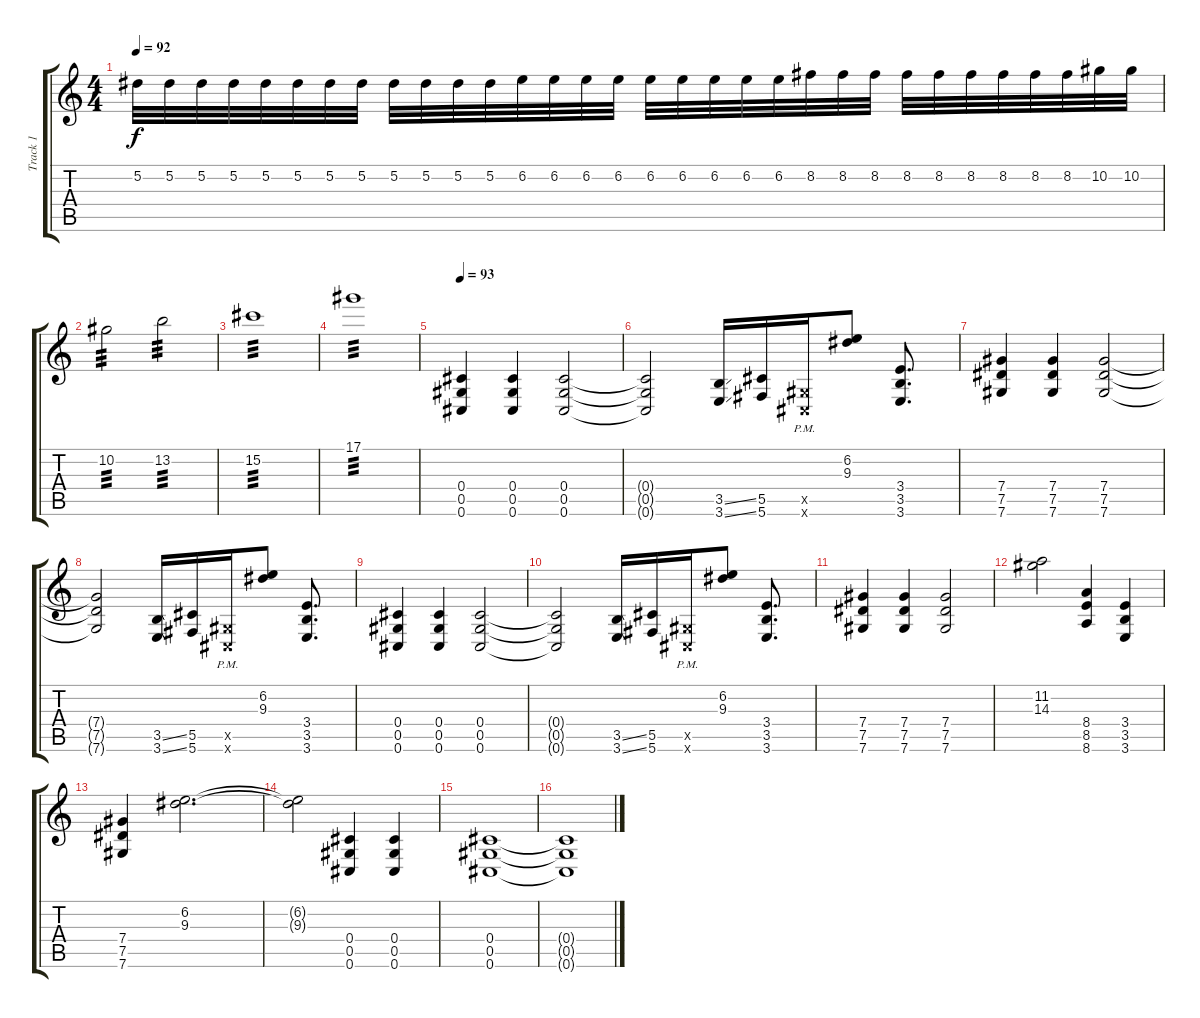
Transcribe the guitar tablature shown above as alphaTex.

\track ("Track 1" "Track 1") {instrument overdrivenguitar}
\staff {score tabs}
\tuning (Eb4 Bb3 Gb3 Db3 Ab2 Db2) {hide}
\ts (4 4)
\tempo 92
\clef g2
\ks c
5.2.32{dy f} 5.2.32 5.2.32 5.2.32 5.2.32 5.2.32 5.2.32 5.2.32 5.2.32 5.2.32 5.2.32 5.2.32 6.2.32 6.2.32 6.2.32 6.2.32 6.2.32 6.2.32 6.2.32 6.2.32 6.2.32 8.2.32 8.2.32 8.2.32 8.2.32 8.2.32 8.2.32 8.2.32 8.2.32 8.2.32 10.2.32 10.2.32 |
10.2.2{tp 3} 13.2.2{tp 3} |
15.2.1{tp 3} |
17.1.1{tp 3} |
\tempo 93
(0.4 0.5 0.6).4 (0.4 0.5 0.6).4 (0.4 0.5 0.6).2 |
(0.4{t} 0.5{t} 0.6{t}).2 (3.5{ss} 3.6{ss}).16{instrument distortionguitar} (5.5 5.6).16 (0.5{x} 0.6{pm x}).16 (6.2 9.3).8 (3.4 3.5 3.6).8{d} |
(7.4 7.5 7.6).4 (7.4 7.5 7.6).4 (7.4 7.5 7.6).2 |
(7.4{t} 7.5{t} 7.6{t}).2 (3.5{ss} 3.6{ss}).16{instrument distortionguitar} (5.5 5.6).16 (0.5{x} 0.6{pm x}).16 (6.2 9.3).8 (3.4 3.5 3.6).8{d} |
(0.4 0.5 0.6).4 (0.4 0.5 0.6).4 (0.4 0.5 0.6).2 |
(0.4{t} 0.5{t} 0.6{t}).2 (3.5{ss} 3.6{ss}).16{instrument distortionguitar} (5.5 5.6).16 (0.5{x} 0.6{pm x}).16 (6.2 9.3).8 (3.4 3.5 3.6).8{d} |
(7.4 7.5 7.6).4 (7.4 7.5 7.6).4 (7.4 7.5 7.6).2 |
(11.2 14.3).2 (8.4 8.5 8.6).4 (3.4 3.5 3.6).4 |
(7.4 7.5 7.6).4 (6.2 9.3).2{d} |
(6.2{t} 9.3{t}).2 (0.4 0.5 0.6).4 (0.4 0.5 0.6).4 |
(0.4 0.5 0.6).1{volume 0} |
(0.4{t} 0.5{t} 0.6{t}).1
